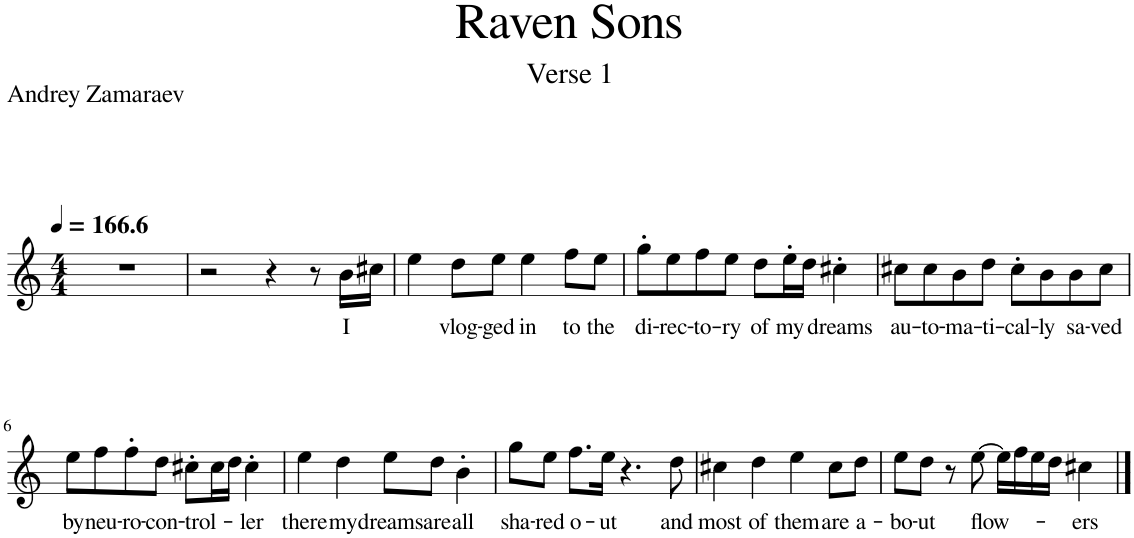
**kern	**text
*part1	*part1
*staff1	*staff1
*I"Voice	*
*I'Vo.	*
*clefG2	*
*k[]	*
*M4/4	*
*MM167	*
=1	=1
1r	.
=2	=2
2r	.
4r	.
8r	.
!	!LO:LY:b
16b\LL	I
16cc#X\JJ	.
=3	=3
4ee\	.
!	!LO:LY:b
8dd\L	vlog-
!	!LO:LY:b
8ee\J	-ged
!	!LO:LY:b
4ee\	in
!	!LO:LY:b
8ff\L	to
!	!LO:LY:b
8ee\J	the
=4	=4
!	!LO:LY:b
8gg'\L	di-
!	!LO:LY:b
8ee\	-rec-
!	!LO:LY:b
8ff\	-to-
!	!LO:LY:b
8ee\J	-ry
!	!LO:LY:b
8dd\L	of
!	!LO:LY:b
16ee'\L	my
16dd\JJ	.
!	!LO:LY:b
4cc#X'\	dreams
=5	=5
!	!LO:LY:b
8cc#X\L	au-
!	!LO:LY:b
8cc#\	-to-
!	!LO:LY:b
8b\	-ma-
!	!LO:LY:b
8dd\J	-ti-
!	!LO:LY:b
8cc#'\L	-cal-
!	!LO:LY:b
8b\	-ly
!	!LO:LY:b
8b\	sa-
!	!LO:LY:b
8cc#\J	-ved
!!LO:LB:g=z
=6	=6
!	!LO:LY:b
8ee\L	by
!	!LO:LY:b
8ff\	neu-
!	!LO:LY:b
8ff'\	-ro-
!	!LO:LY:b
8dd\J	-con-
!	!LO:LY:b
8cc#X'\L	-trol-
16cc#\L	.
16dd\JJ	.
!	!LO:LY:b
4cc#'\	-ler
=7	=7
!	!LO:LY:b
4ee\	there
!	!LO:LY:b
4dd\	my
!	!LO:LY:b
8ee\L	dreams
!	!LO:LY:b
8dd\J	are
!	!LO:LY:b
4b'\	all
=8	=8
!	!LO:LY:b
8gg\L	sha-
!	!LO:LY:b
8ee\J	-red
!	!LO:LY:b
8.ff\L	o-
!	!LO:LY:b
16ee\Jk	-ut
4.r	.
!	!LO:LY:b
8dd\	and
=9	=9
!	!LO:LY:b
4cc#X\	most
!	!LO:LY:b
4dd\	of
!	!LO:LY:b
4ee\	them
!	!LO:LY:b
8cc#\L	are
!	!LO:LY:b
8dd\J	a-
=10	=10
!	!LO:LY:b
8ee\L	-bo-
!	!LO:LY:b
8dd\J	-ut
8r	.
!	!LO:LY:b
[8ee\	flow-
16ee\LL]	.
16ff\	.
16ee\	.
16dd\JJ	.
!	!LO:LY:b
4cc#X\	-ers
==	==
*-	*-
